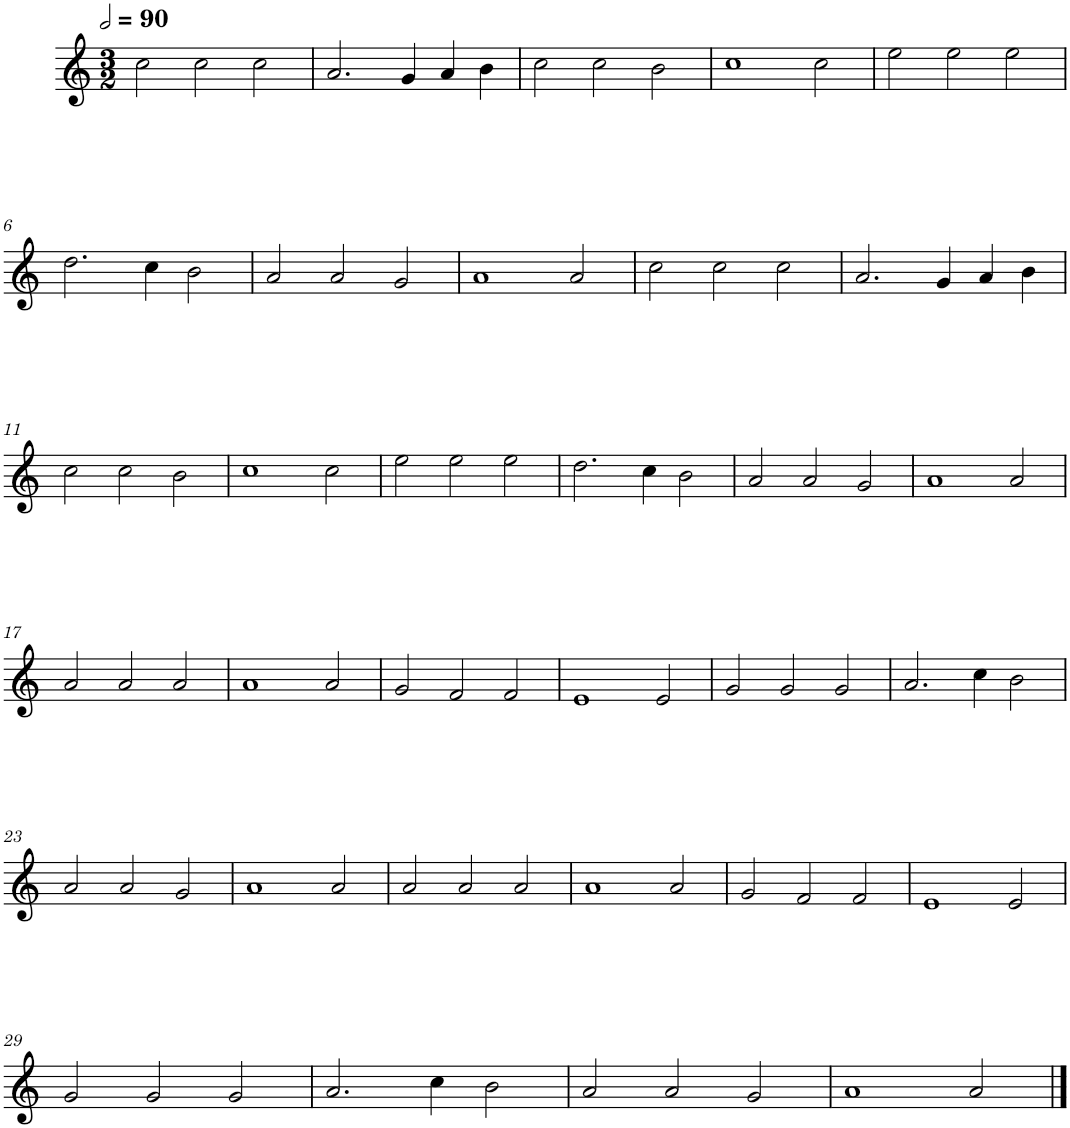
**kern
*part1
*staff1
*I"Quatre parties
*clefG2
*k[]
*M3/2
*MM180
=1
2cc\
2cc\
2cc\
=2
2.a/
4g/
4a/
4b\
=3
2cc\
2cc\
2b\
=4
1cc
2cc\
=5
2ee\
2ee\
2ee\
!!LO:LB:g=z
=6
2.dd\
4cc\
2b\
=7
2a/
2a/
2g/
=8
1a
2a/
=9
2cc\
2cc\
2cc\
=10
2.a/
4g/
4a/
4b\
!!LO:LB:g=z
=11
2cc\
2cc\
2b\
=12
1cc
2cc\
=13
2ee\
2ee\
2ee\
=14
2.dd\
4cc\
2b\
=15
2a/
2a/
2g/
=16
1a
2a/
!!LO:LB:g=z
=17
2a/
2a/
2a/
=18
1a
2a/
=19
2g/
2f/
2f/
=20
1e
2e/
=21
2g/
2g/
2g/
=22
2.a/
4cc\
2b\
!!LO:LB:g=z
=23
2a/
2a/
2g/
=24
1a
2a/
=25
2a/
2a/
2a/
=26
1a
2a/
=27
2g/
2f/
2f/
=28
1e
2e/
!!LO:LB:g=z
=29
2g/
2g/
2g/
=30
2.a/
4cc\
2b\
=31
2a/
2a/
2g/
=32
1a
2a/
==
*-
